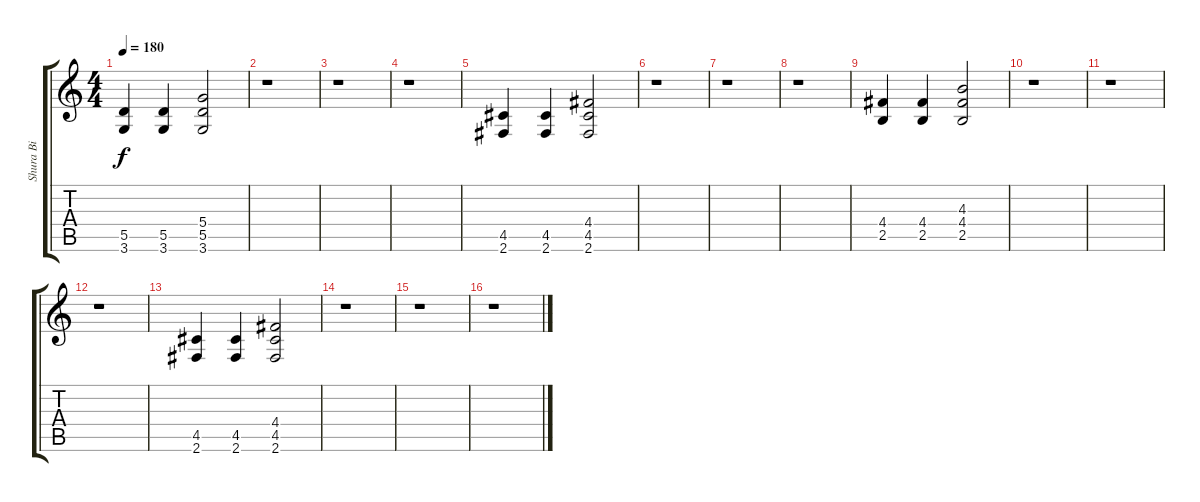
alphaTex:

\track ("Shura Bi" "Shura Bi") {instrument electricguitarclean}
\staff {score tabs}
\tuning (E4 B3 G3 D3 A2 E2) {hide}
\ts (4 4)
\tempo 180
\clef g2
\ks c
(5.5 3.6).4{dy f} (5.5 3.6).4 (5.4 5.5 3.6).2 |
r.1 |
r.1 |
r.1 |
(4.5 2.6).4 (4.5 2.6).4 (4.4 4.5 2.6).2 |
r.1 |
r.1 |
r.1 |
(4.4 2.5).4 (4.4 2.5).4 (4.3 4.4 2.5).2 |
r.1 |
r.1 |
r.1 |
(4.5 2.6).4 (4.5 2.6).4 (4.4 4.5 2.6).2 |
r.1 |
r.1 |
r.1
